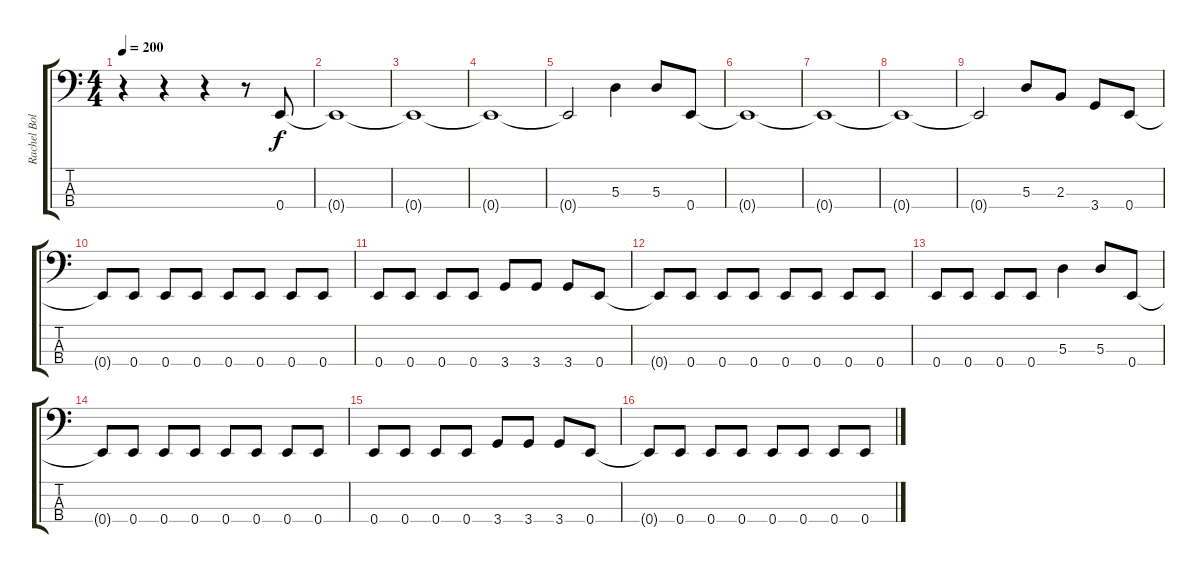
\track ("Rachel Bolan - Bass" "Rachel Bol") {instrument electricbasspick}
\staff {score tabs}
\tuning (G2 D2 A1 E1) {hide}
\ts (4 4)
\tempo 200
\clef f4
\ks c
r.4{dy f instrument electricbasspick} r.4 r.4 r.8 0.4.8 |
0.4{t}.1 |
0.4{t}.1 |
0.4{t}.1 |
0.4{t}.2 5.3.4 5.3.8 0.4.8 |
0.4{t}.1 |
0.4{t}.1 |
0.4{t}.1 |
0.4{t}.2 5.3.8 2.3.8 3.4.8 0.4.8 |
0.4{t}.8 0.4.8 0.4.8 0.4.8 0.4.8 0.4.8 0.4.8 0.4.8 |
0.4.8 0.4.8 0.4.8 0.4.8 3.4.8 3.4.8 3.4.8 0.4.8 |
0.4{t}.8 0.4.8 0.4.8 0.4.8 0.4.8 0.4.8 0.4.8 0.4.8 |
0.4.8 0.4.8 0.4.8 0.4.8 5.3.4 5.3.8 0.4.8 |
0.4{t}.8 0.4.8 0.4.8 0.4.8 0.4.8 0.4.8 0.4.8 0.4.8 |
0.4.8 0.4.8 0.4.8 0.4.8 3.4.8 3.4.8 3.4.8 0.4.8 |
0.4{t}.8 0.4.8 0.4.8 0.4.8 0.4.8 0.4.8 0.4.8 0.4.8
